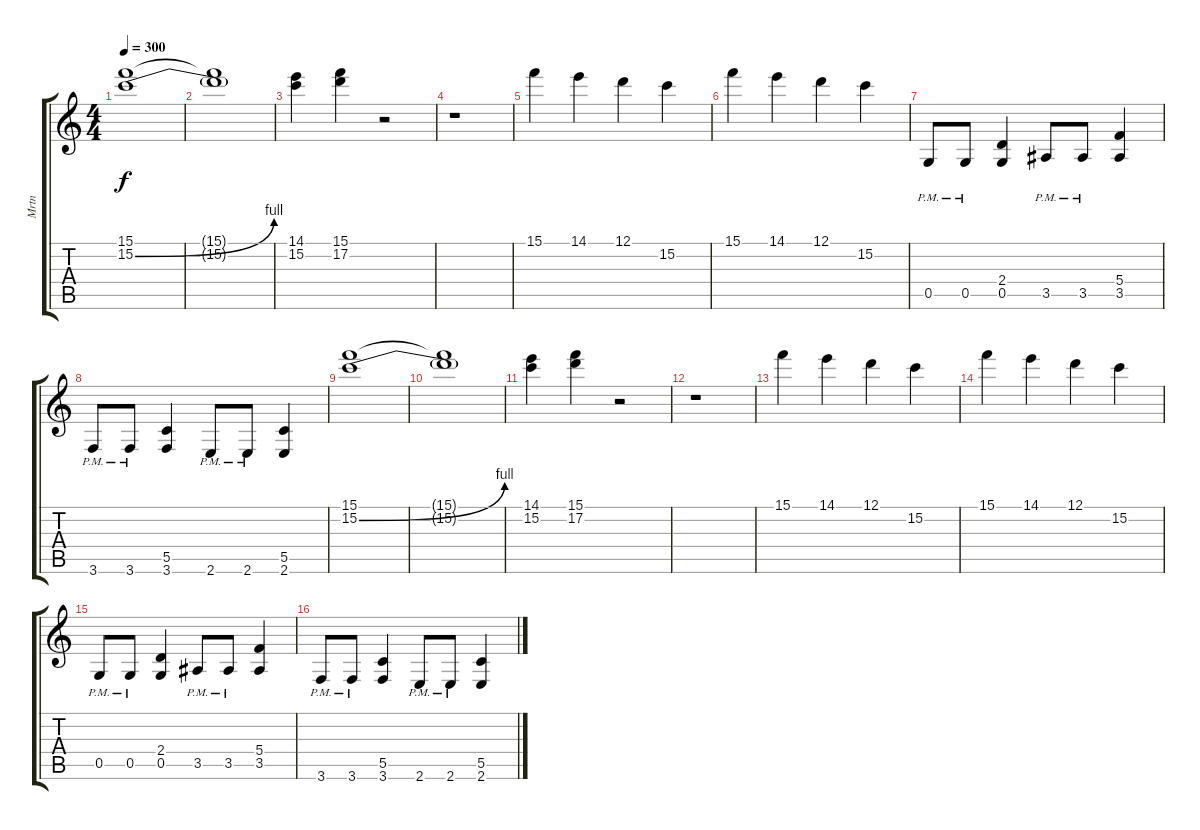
\track ("Mrtn" "Mrtn") {instrument distortionguitar}
\staff {score tabs}
\tuning (D4 A3 F3 C3 G2 D2) {hide}
\ts (4 4)
\tempo 300
\clef g2
\ks c
(15.1 15.2{be (bend 0 0 60 4)}).1{dy f} |
(15.1{t} 15.2{t}).1 |
(14.1 15.2).4 (15.1 17.2).4 r.2 |
r.1 |
15.1.4 14.1.4 12.1.4 15.2.4 |
15.1.4 14.1.4 12.1.4 15.2.4 |
0.5{pm}.8 0.5{pm}.8 (2.4 0.5).4 3.5{pm}.8 3.5{pm}.8 (5.4 3.5).4 |
3.6{pm}.8 3.6{pm}.8 (5.5 3.6).4 2.6{pm}.8 2.6{pm}.8 (5.5 2.6).4 |
(15.1 15.2{be (bend 0 0 60 4)}).1 |
(15.1{t} 15.2{t}).1 |
(14.1 15.2).4 (15.1 17.2).4 r.2 |
r.1 |
15.1.4 14.1.4 12.1.4 15.2.4 |
15.1.4 14.1.4 12.1.4 15.2.4 |
0.5{pm}.8 0.5{pm}.8 (2.4 0.5).4 3.5{pm}.8 3.5{pm}.8 (5.4 3.5).4 |
3.6{pm}.8 3.6{pm}.8 (5.5 3.6).4 2.6{pm}.8 2.6{pm}.8 (5.5 2.6).4
